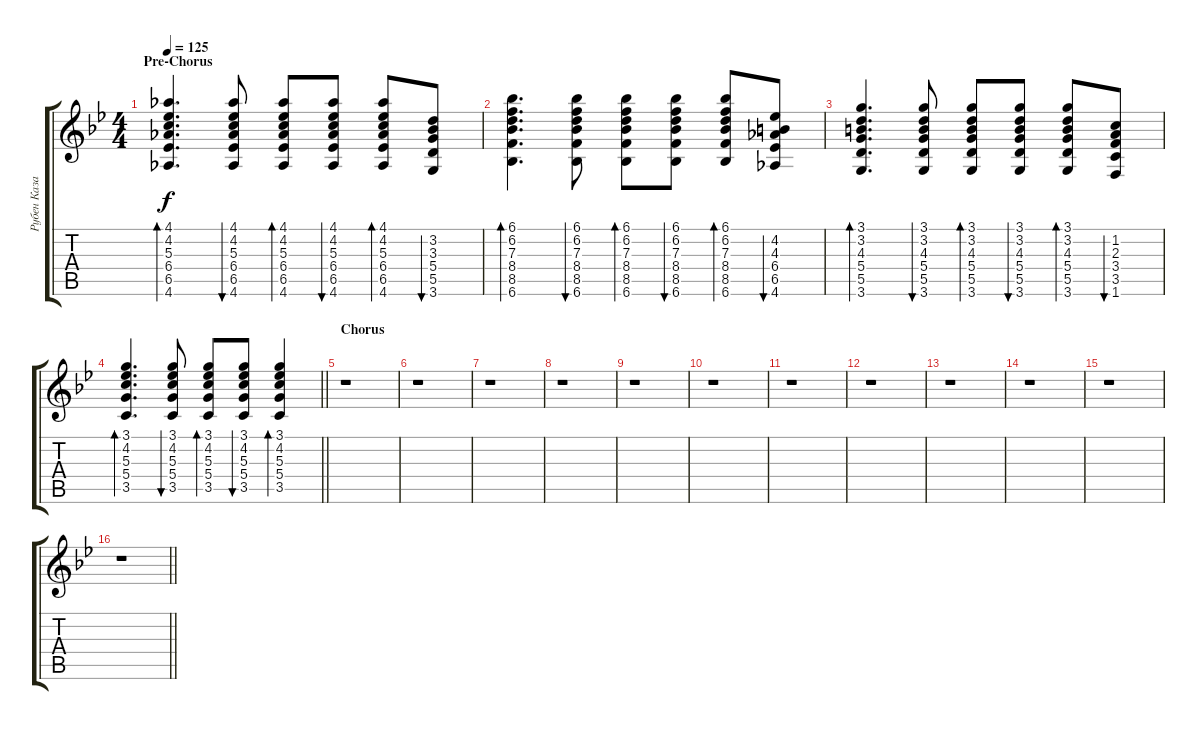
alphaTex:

\track ("Рубен Казарьян" "Рубен Каза") {instrument acousticguitarsteel}
\staff {score tabs}
\tuning (E4 B3 G3 D3 A2 E2) {hide}
\ts (4 4)
\section ("" "Pre-Chorus")
\tempo 125
\clef g2
\ks bb
(4.1 4.2 5.3 6.4 6.5 4.6).4{d bd 30 dy f} (4.1 4.2 5.3 6.4 6.5 4.6).8{bu 30} (4.1 4.2 5.3 6.4 6.5 4.6).8{bd 30} (4.1 4.2 5.3 6.4 6.5 4.6).8{bu 30} (4.1 4.2 5.3 6.4 6.5 4.6).8{bd 30} (3.2 3.3 5.4 5.5 3.6).8{bu 30} |
(6.1 6.2 7.3 8.4 8.5 6.6).4{d bd 30} (6.1 6.2 7.3 8.4 8.5 6.6).8{bu 30} (6.1 6.2 7.3 8.4 8.5 6.6).8{bd 30} (6.1 6.2 7.3 8.4 8.5 6.6).8{bu 30} (6.1 6.2 7.3 8.4 8.5 6.6).8{bd 30} (4.2 4.3 6.4 6.5 4.6).8{bu 30} |
(3.1 3.2 4.3 5.4 5.5 3.6).4{d bd 30} (3.1 3.2 4.3 5.4 5.5 3.6).8{bu 30} (3.1 3.2 4.3 5.4 5.5 3.6).8{bd 30} (3.1 3.2 4.3 5.4 5.5 3.6).8{bu 30} (3.1 3.2 4.3 5.4 5.5 3.6).8{bd 30} (1.2 2.3 3.4 3.5 1.6).8{bu 30} |
\barLineRight lightlight
(3.1 4.2 5.3 5.4 3.5).4{d bd 30} (3.1 4.2 5.3 5.4 3.5).8{bu 30} (3.1 4.2 5.3 5.4 3.5).8{bd 30} (3.1 4.2 5.3 5.4 3.5).8{bu 30} (3.1 4.2 5.3 5.4 3.5).4{bd 30} |
\section ("" "Chorus")
r.1 |
r.1 |
r.1 |
r.1 |
r.1 |
r.1 |
r.1 |
r.1 |
r.1 |
r.1 |
r.1 |
\barLineRight lightlight
r.1
